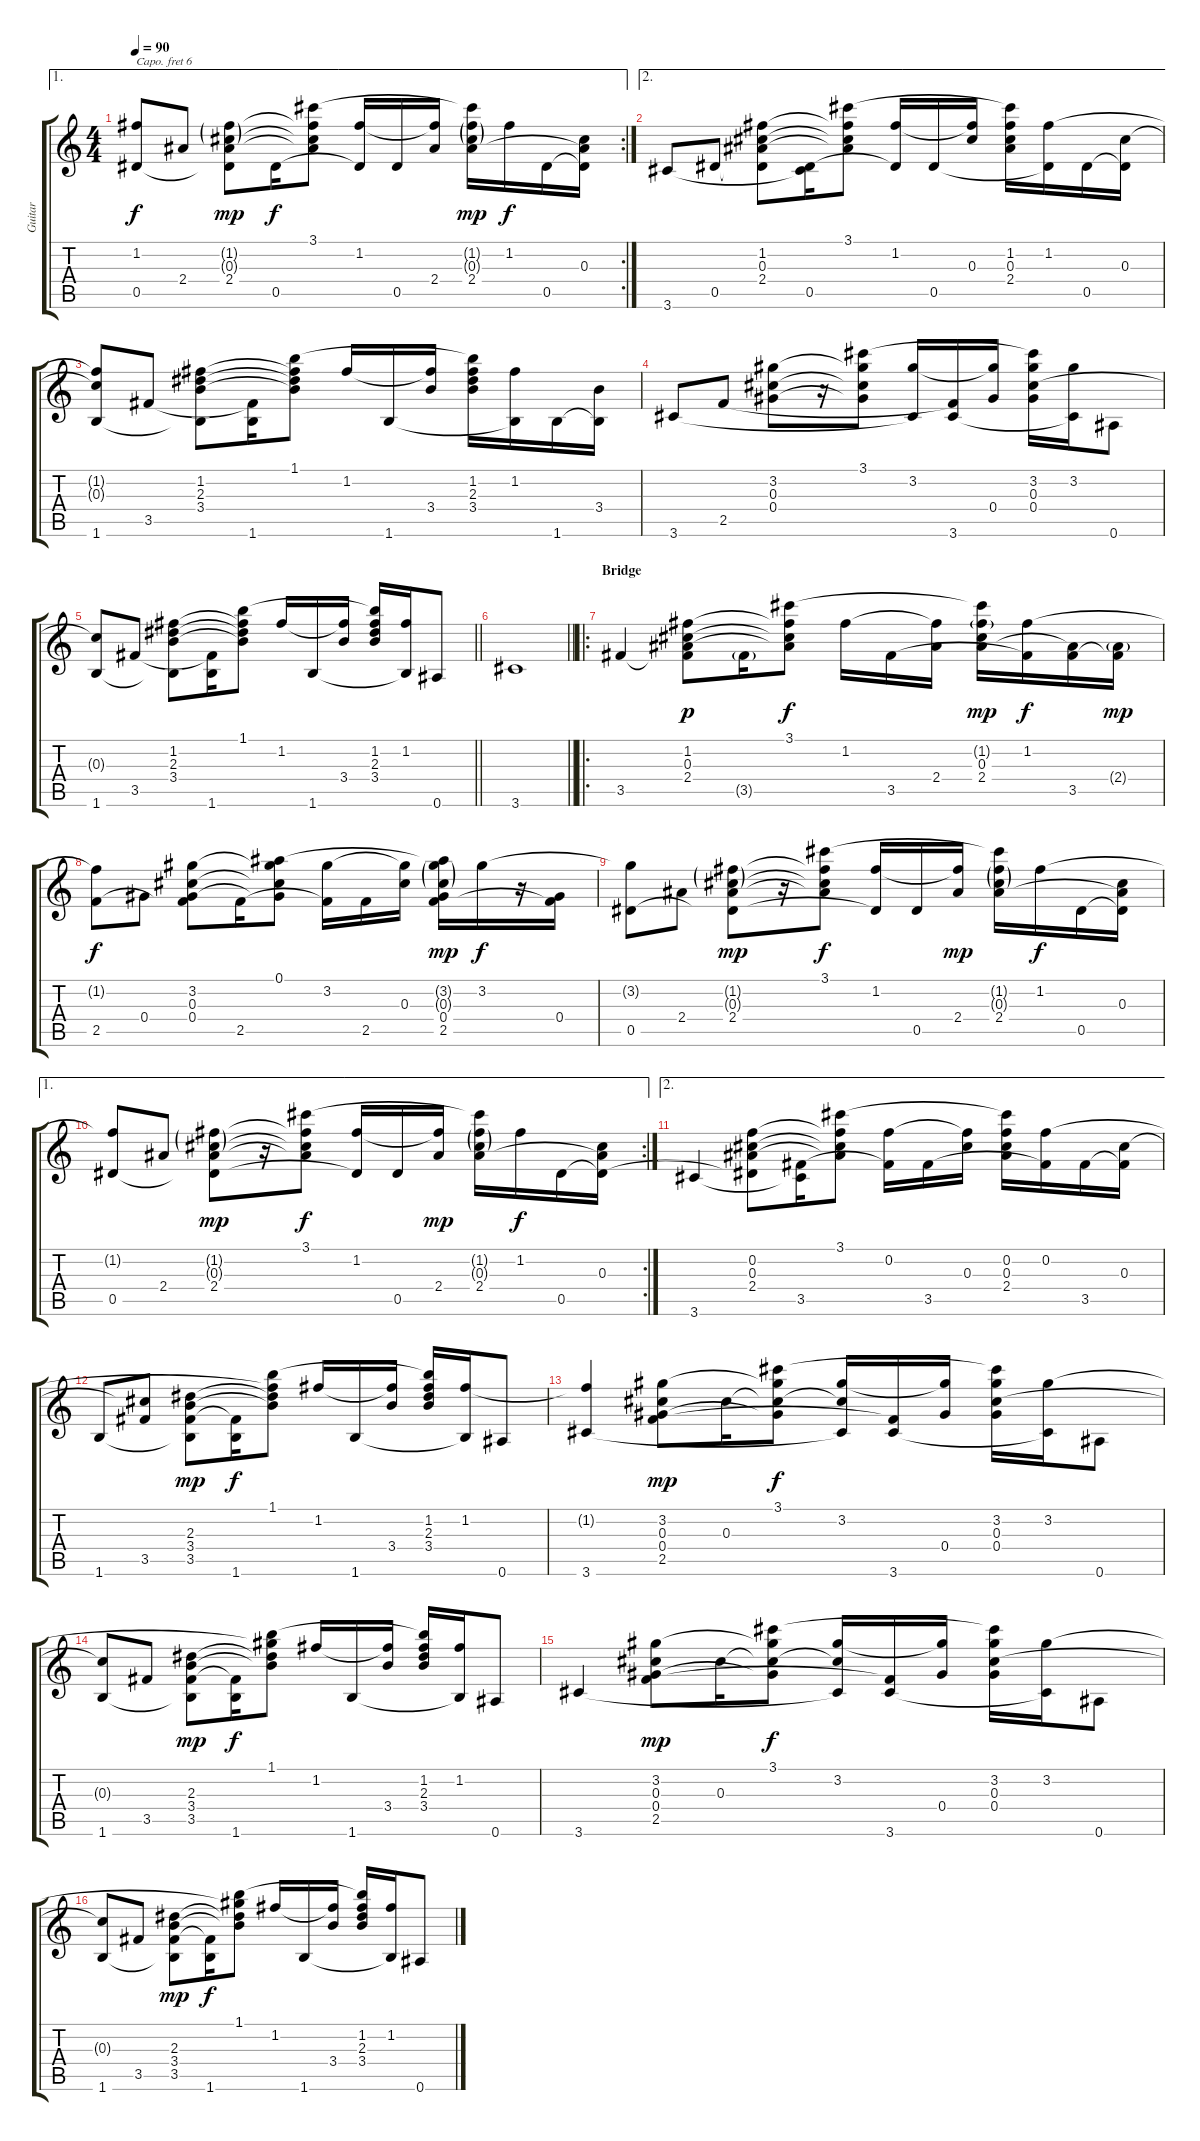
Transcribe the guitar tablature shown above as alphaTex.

\track ("Guitar" "Guitar") {instrument acousticguitarnylon}
\staff {score tabs}
\capo 6
\tuning (E4 B3 G3 D3 A2 E2) {hide}
\ae 1
\rc 2
\ts (4 4)
\tempo 90
\clef g2
\ks c
(1.2{t} 0.5).8{dy f} 2.4.8 (1.2{g} 0.3{g} 2.4 0.5{t}).8{dy mp} 0.5.16{dy f} (3.1 1.2{t} 0.3{t} 2.4{t}).8 (1.2 0.5{t}).16 0.5.16 (1.2{t} 2.4).16 (3.1{t} 1.2{g} 0.3{g} 2.4).16{dy mp} 1.2.16{dy f} 0.5.16 (0.3 2.4{t} 0.5{t}).16 |
\ae 2
3.6.8 0.5.8 (1.2 0.3 2.4 0.5{t}).8 (0.5 3.6{t}).16 (3.1 1.2{t} 0.3{t} 2.4{t}).8 (1.2 0.5{t}).16 0.5.16 (1.2{t} 0.3).16 (3.1{t} 1.2 0.3 2.4).16 (1.2 0.5{t}).16 0.5.16 (0.3 0.5{t}).16 |
(1.2{t} 0.3{t} 1.6).8 3.5.8 (1.2 2.3 3.4 1.6{t}).8 (3.5{t} 1.6).16 (1.1 1.2{t} 2.3{t} 3.4{t}).8 1.2.16 1.6.16 (1.2{t} 3.4).16 (1.1{t} 1.2 2.3 3.4).16 (1.2 1.6{t}).16 1.6.16 (3.4 1.6{t}).16 |
3.6.8 2.5.8 (3.2 0.3 0.4).8 r.16 (3.1 3.2{t} 0.3{t} 0.4{t}).8 (3.2 3.6{t}).16 (2.5{t} 3.6).16 (3.2{t} 0.4).16 (3.1{t} 3.2 0.3 0.4).16 (3.2 3.6{t}).16 0.6.8 |
\barLineRight lightlight
(0.3{t} 1.6).8 3.5.8 (1.2 2.3 3.4 1.6{t}).8 (3.5{t} 1.6).16 (1.1 1.2{t} 2.3{t} 3.4{t}).8 1.2.16 1.6.16 (1.2{t} 3.4).16 (1.1{t} 1.2 2.3 3.4).16 (1.2 1.6{t}).16 0.6.8 |
\barLineRight lightlight
3.6.1 |
\ro
\section ("" "Bridge")
3.5.4 (1.2 0.3 2.4 3.5{t}).8{dy p} 3.5{g}.16 (3.1 1.2{t} 0.3{t} 2.4{t}).8{dy f} 1.2.16 3.5.16 (1.2{t} 2.4).16 (3.1{t} 1.2{g} 0.3 2.4).16{dy mp} (1.2 3.5{t}).16{dy f} (2.4{t} 3.5).16 (2.4{g} 3.5{t}).16{dy mp} |
(1.2{t} 2.5).8{dy f} 0.4.8 (3.2 0.3 0.4 2.5{t}).8 2.5.16 (0.1 3.2{t} 0.3{t} 0.4{t}).8 (3.2 2.5{t}).16 2.5.16 (3.2{t} 0.3).16 (0.1{t} 3.2{g} 0.3{g} 0.4 2.5).16{dy mp} 3.2.16{dy f} r.16 (0.4 2.5{t}).16 |
(3.2{t} 0.5).8 2.4.8 (1.2{g} 0.3{g} 2.4 0.5{t}).8{dy mp} r.16 (3.1 1.2{t} 0.3{t} 2.4{t}).8{dy f} (1.2 0.5{t}).16 0.5.16 (1.2{t} 2.4).16{dy mp} (3.1{t} 1.2{g} 0.3{g} 2.4).16 1.2.16{dy f} 0.5.16 (0.3 2.4{t} 0.5{t}).16 |
\ae 1
\rc 2
(1.2{t} 0.5).8 2.4.8 (1.2{g} 0.3{g} 2.4 0.5{t}).8{dy mp} r.16 (3.1 1.2{t} 0.3{t} 2.4{t}).8{dy f} (1.2 0.5{t}).16 0.5.16 (1.2{t} 2.4).16{dy mp} (3.1{t} 1.2{g} 0.3{g} 2.4).16 1.2.16{dy f} 0.5.16 (0.3 2.4{t} 0.5{t}).16 |
\ae 2
3.6.4 (0.2 0.3 2.4 0.5{t}).8 (3.5 3.6{t}).16 (3.1 0.2{t} 0.3{t} 2.4{t}).8 (0.2 3.5{t}).16 3.5.16 (0.2{t} 0.3).16 (3.1{t} 0.2 0.3 2.4).16 (0.2 3.5{t}).16 3.5.16 (0.3 3.5{t}).16 |
1.6.8 (0.3{t} 3.5).8 (2.3 3.4 3.5 1.6{t}).8{dy mp} (3.5{t} 1.6).16{dy f} (1.1 0.2{t} 2.3{t} 3.4{t}).8 1.2.16 1.6.16 (1.2{t} 3.4).16 (1.1{t} 1.2 2.3 3.4).16 (1.2 1.6{t}).16 0.6.8 |
(1.2{t} 3.6).4 (3.2 0.3 0.4 2.5).8{dy mp} 0.3.16 (3.1 3.2{t} 0.3{t} 0.4{t}).8{dy f} (3.2 0.3{t} 3.6{t}).16 (2.5{t} 3.6).16 (3.2{t} 0.4).16 (3.1{t} 3.2 0.3 0.4).16 (3.2 3.6{t}).16 0.6.8 |
(0.3{t} 1.6).8 3.5.8 (2.3 3.4 3.5 1.6{t}).8{dy mp} (3.5{t} 1.6).16{dy f} (1.1 3.2{t} 2.3{t} 3.4{t}).8 1.2.16 1.6.16 (1.2{t} 3.4).16 (1.1{t} 1.2 2.3 3.4).16 (1.2 1.6{t}).16 0.6.8 |
3.6.4 (3.2 0.3 0.4 2.5).8{dy mp} 0.3.16 (3.1 3.2{t} 0.3{t} 0.4{t}).8{dy f} (3.2 0.3{t} 3.6{t}).16 (2.5{t} 3.6).16 (3.2{t} 0.4).16 (3.1{t} 3.2 0.3 0.4).16 (3.2 3.6{t}).16 0.6.8 |
(0.3{t} 1.6).8 3.5.8 (2.3 3.4 3.5 1.6{t}).8{dy mp} (3.5{t} 1.6).16{dy f} (1.1 3.2{t} 2.3{t} 3.4{t}).8 1.2.16 1.6.16 (1.2{t} 3.4).16 (1.1{t} 1.2 2.3 3.4).16 (1.2 1.6{t}).16 0.6.8
